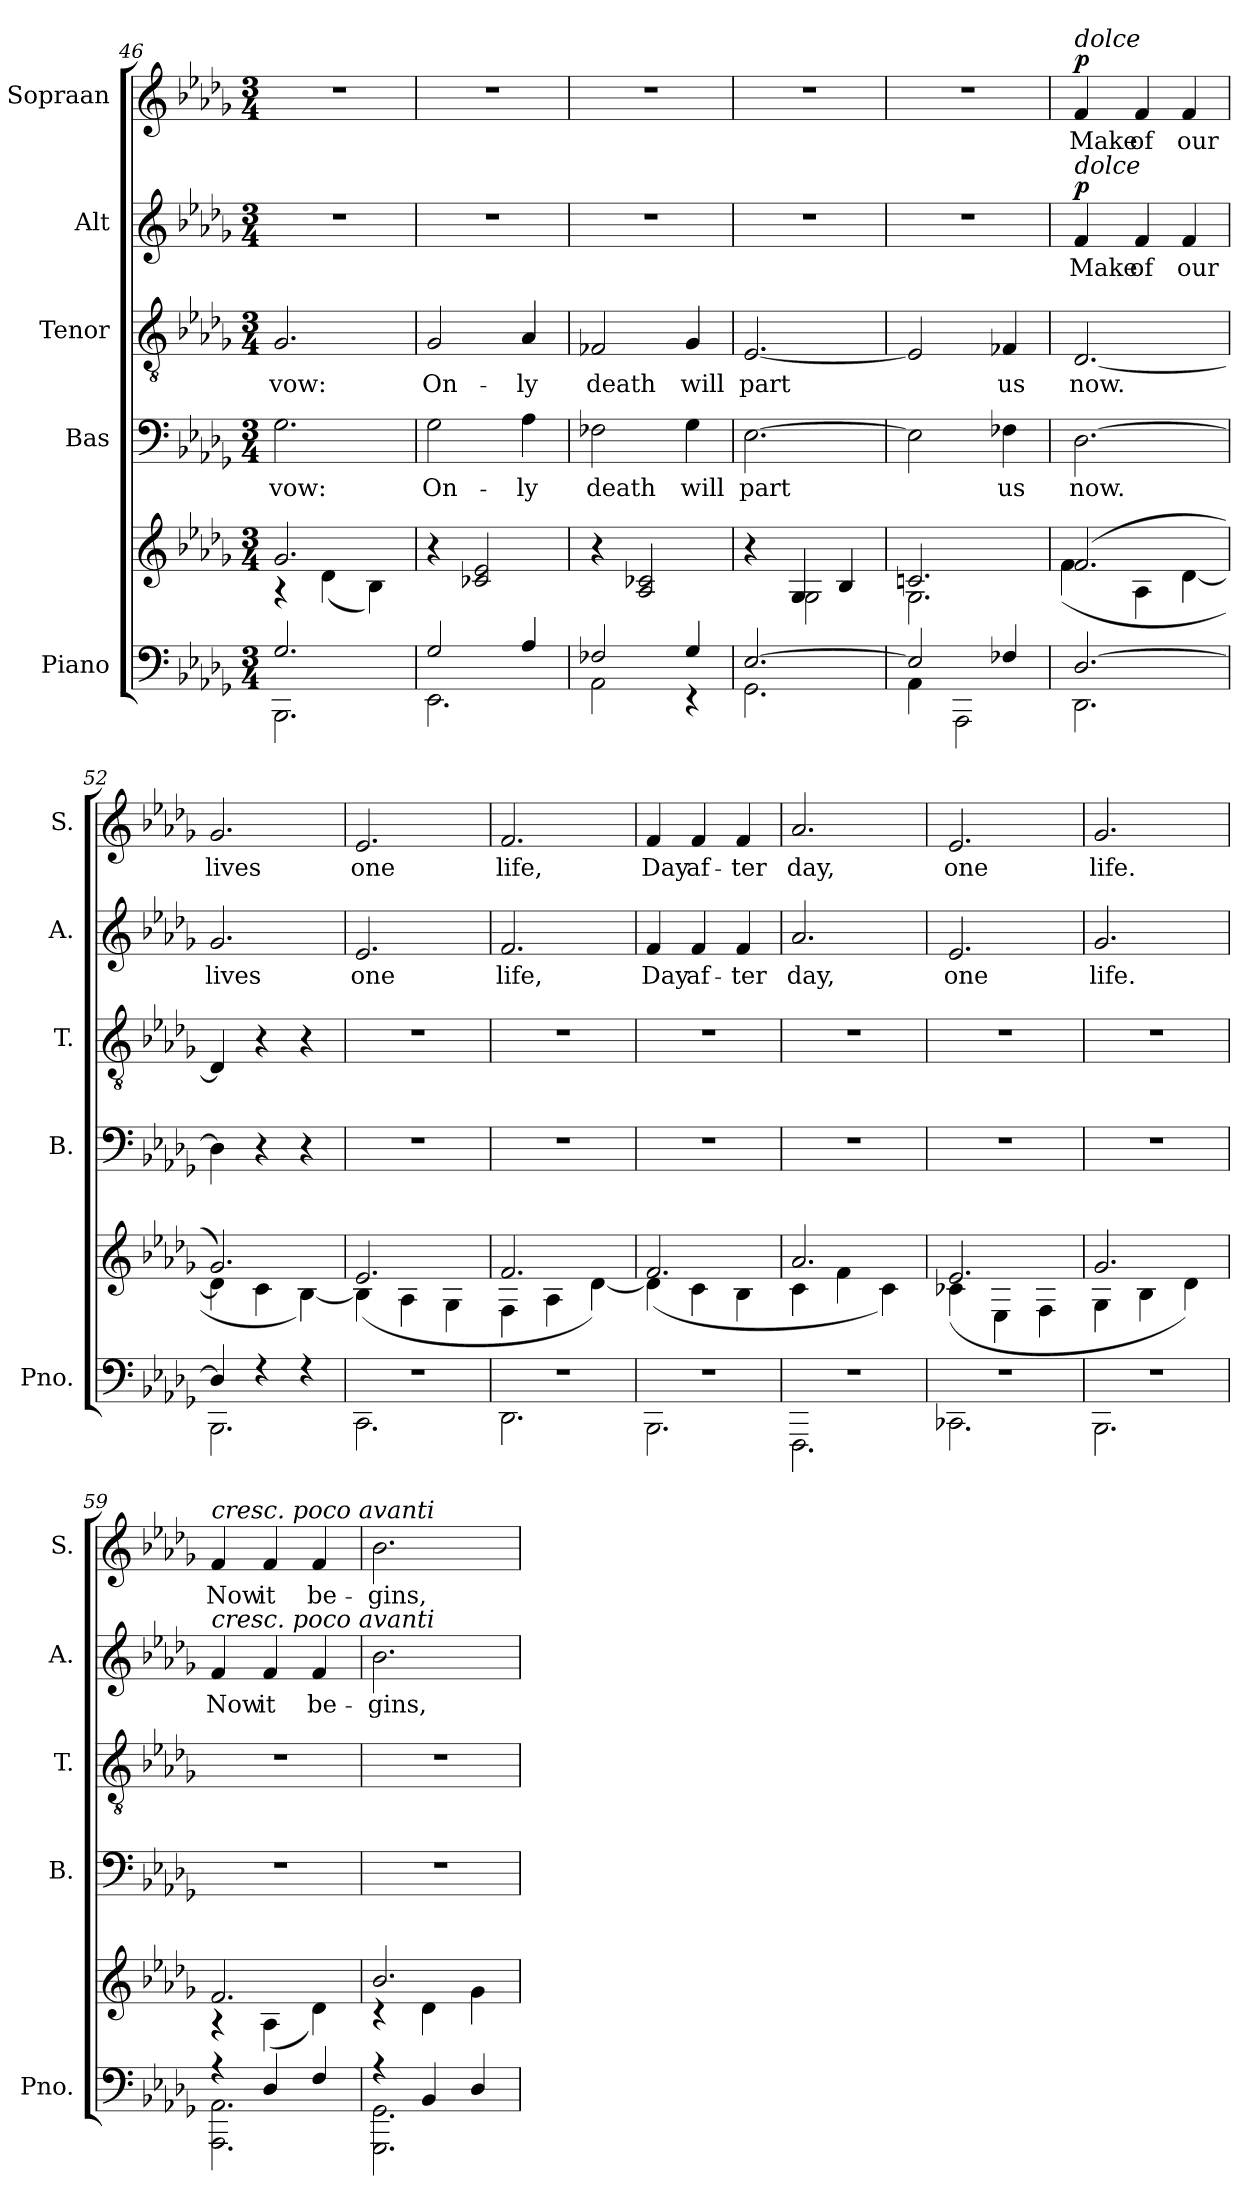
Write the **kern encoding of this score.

**kern	**kern	**kern	**text	**kern	**text	**kern	**text	**dynam	**kern	**text	**dynam
*part5	*part5	*part4	*part4	*part3	*part3	*part2	*part2	*part2	*part1	*part1	*part1
*staff6	*staff5	*staff4	*staff4	*staff3	*staff3	*staff2	*staff2	*staff2	*staff1	*staff1	*staff1
*I"Piano	*	*I"Bas	*	*I"Tenor	*	*I"Alt	*	*	*I"Sopraan	*	*
*I'Pno.	*	*I'B.	*	*I'T.	*	*I'A.	*	*	*I'S.	*	*
*clefF4	*clefG2	*clefF4	*	*clefGv2	*	*clefG2	*	*	*clefG2	*	*
*	*	*	*	*ITrd7c12	*	*	*	*	*	*	*
*k[b-e-a-d-g-]	*k[b-e-a-d-g-]	*k[b-e-a-d-g-]	*	*k[b-e-a-d-g-]	*	*k[b-e-a-d-g-]	*	*	*k[b-e-a-d-g-]	*	*
*D-:	*D-:	*D-:	*	*D-:	*	*D-:	*	*	*D-:	*	*
*M3/4	*M3/4	*M3/4	*	*M3/4	*	*M3/4	*	*	*M3/4	*	*
=46	=46	=46	=46	=46	=46	=46	=46	=46	=46	=46	=46
*^	*^	*	*	*	*	*	*	*	*	*	*
!	!	!	!	!	!LO:LY:b	!	!LO:LY:b	!	!	!	!	!	!
2.G-/	2.BBB-\	2.g-/	4r	2.G-\	vow:	2.GG-/	vow:	2.r	.	.	2.r	.	.
.	.	.	(4d-\	.	.	.	.	.	.	.	.	.	.
.	.	.	4B-\)	.	.	.	.	.	.	.	.	.	.
=47	=47	=47	=47	=47	=47	=47	=47	=47	=47	=47	=47	=47	=47
!	!	!	!	!	!LO:LY:b	!	!LO:LY:b	!	!	!	!	!	!
*	*	*v	*v	*	*	*	*	*	*	*	*	*	*
2G-/	2.EE-\	4r	2G-\	On-	2GG-/	On-	2.r	.	.	2.r	.	.
.	.	2c-X/ 2e-/	.	.	.	.	.	.	.	.	.	.
!	!	!	!	!LO:LY:b	!	!LO:LY:b	!	!	!	!	!	!
4A-/	.	.	4A-\	-ly	4AA-/	-ly	.	.	.	.	.	.
=48	=48	=48	=48	=48	=48	=48	=48	=48	=48	=48	=48	=48
!	!	!	!	!LO:LY:b	!	!LO:LY:b	!	!	!	!	!	!
2F-X/	2AA-\	4r	2F-X\	death	2FF-X/	death	2.r	.	.	2.r	.	.
.	.	2A-/ 2c-X/	.	.	.	.	.	.	.	.	.	.
!	!	!	!	!LO:LY:b	!	!LO:LY:b	!	!	!	!	!	!
4G-/	4r	.	4G-\	will	4GG-/	will	.	.	.	.	.	.
=49	=49	=49	=49	=49	=49	=49	=49	=49	=49	=49	=49	=49
*	*	*^	*	*	*	*	*	*	*	*	*	*
!	!	!	!	!	!LO:LY:b	!	!LO:LY:b	!	!	!	!	!	!
[2.E-/	2.GG-\	4r	4ryy	[2.E-\	part	[2.EE-/	part	2.r	.	.	2.r	.	.
.	.	4G-/	2G-\	.	.	.	.	.	.	.	.	.	.
.	.	4B-/	.	.	.	.	.	.	.	.	.	.	.
=50	=50	=50	=50	=50	=50	=50	=50	=50	=50	=50	=50	=50	=50
2E-/]	4AA-\	2.cn/	2.G-\	2E-\]	.	2EE-/]	.	2.r	.	.	2.r	.	.
.	2AAA-\	.	.	.	.	.	.	.	.	.	.	.	.
!	!	!	!	!	!LO:LY:b	!	!LO:LY:b	!	!	!	!	!	!
4F-X/	.	.	.	4F-X\	us	4FF-X/	us	.	.	.	.	.	.
=51	=51	=51	=51	=51	=51	=51	=51	=51	=51	=51	=51	=51	=51
!	!	!	!	!	!	!	!	!	!	!	!LO:TX:a:i:t=dolce	!	!
!	!	!	!	!	!	!	!	!LO:TX:a:i:t=dolce	!	!	!	!	!
!	!	!	!	!	!LO:LY:b	!	!LO:LY:b	!	!LO:LY:b	!LO:DY:a	!	!LO:LY:b	!LO:DY:a
[2.D-/	2.DD-\	(2.f/	(4f\	[2.D-\	now.	[2.DD-/	now.	4f/	Make	p	4f/	Make	p
!	!	!	!	!	!	!	!	!	!LO:LY:b	!	!	!LO:LY:b	!
.	.	.	4A-\	.	.	.	.	4f/	of	.	4f/	of	.
!	!	!	!	!	!	!	!	!	!LO:LY:b	!	!	!LO:LY:b	!
.	.	.	[4d-\	.	.	.	.	4f/	our	.	4f/	our	.
=52	=52	=52	=52	=52	=52	=52	=52	=52	=52	=52	=52	=52	=52
!	!	!	!	!	!	!	!	!	!LO:LY:b	!	!	!LO:LY:b	!
4D-/]	2.BBB-\	2.g-/)	4d-\]	4D-\]	.	4DD-/]	.	2.g-/	lives	.	2.g-/	lives	.
4r	.	.	4c\	4r	.	4r	.	.	.	.	.	.	.
4r	.	.	[4B-\)	4r	.	4r	.	.	.	.	.	.	.
!!LO:PB:g=z
=53	=53	=53	=53	=53	=53	=53	=53	=53	=53	=53	=53	=53	=53
!	!	!	!	!	!	!	!	!	!LO:LY:b	!	!	!LO:LY:b	!
2.r	2.CC\	2.e-/	(4B-\]	2.r	.	2.r	.	2.e-/	one	.	2.e-/	one	.
.	.	.	4A-\	.	.	.	.	.	.	.	.	.	.
.	.	.	4G-\	.	.	.	.	.	.	.	.	.	.
=54	=54	=54	=54	=54	=54	=54	=54	=54	=54	=54	=54	=54	=54
!	!	!	!	!	!	!	!	!	!LO:LY:b	!	!	!LO:LY:b	!
2.r	2.DD-\	2.f/	4F\	2.r	.	2.r	.	2.f/	life,	.	2.f/	life,	.
.	.	.	4A-\	.	.	.	.	.	.	.	.	.	.
.	.	.	[4d-\)	.	.	.	.	.	.	.	.	.	.
=55	=55	=55	=55	=55	=55	=55	=55	=55	=55	=55	=55	=55	=55
!	!	!	!	!	!	!	!	!	!LO:LY:b	!	!	!LO:LY:b	!
2.r	2.BBB-\	2.f/	(4d-\]	2.r	.	2.r	.	4f/	Day	.	4f/	Day	.
!	!	!	!	!	!	!	!	!	!LO:LY:b	!	!	!LO:LY:b	!
.	.	.	4c\	.	.	.	.	4f/	af-	.	4f/	af-	.
!	!	!	!	!	!	!	!	!	!LO:LY:b	!	!	!LO:LY:b	!
.	.	.	4B-\	.	.	.	.	4f/	-ter	.	4f/	-ter	.
=56	=56	=56	=56	=56	=56	=56	=56	=56	=56	=56	=56	=56	=56
!	!	!	!	!	!	!	!	!	!LO:LY:b	!	!	!LO:LY:b	!
2.r	2.FFF\	2.a-/	4c\	2.r	.	2.r	.	2.a-/	day,	.	2.a-/	day,	.
.	.	.	4f\	.	.	.	.	.	.	.	.	.	.
.	.	.	4c\)	.	.	.	.	.	.	.	.	.	.
=57	=57	=57	=57	=57	=57	=57	=57	=57	=57	=57	=57	=57	=57
!	!	!	!	!	!	!	!	!	!LO:LY:b	!	!	!LO:LY:b	!
2.r	2.CC-X\	2.e-/	(4c-X\	2.r	.	2.r	.	2.e-/	one	.	2.e-/	one	.
.	.	.	4E-\	.	.	.	.	.	.	.	.	.	.
.	.	.	4F\	.	.	.	.	.	.	.	.	.	.
=58	=58	=58	=58	=58	=58	=58	=58	=58	=58	=58	=58	=58	=58
!	!	!	!	!	!	!	!	!	!LO:LY:b	!	!	!LO:LY:b	!
2.r	2.BBB-\	2.g-/	4G-\	2.r	.	2.r	.	2.g-/	life.	.	2.g-/	life.	.
.	.	.	4B-\	.	.	.	.	.	.	.	.	.	.
.	.	.	4d-\)	.	.	.	.	.	.	.	.	.	.
=59	=59	=59	=59	=59	=59	=59	=59	=59	=59	=59	=59	=59	=59
!	!	!	!	!	!	!	!	!	!	!	!LO:TX:a:i:t=cresc. poco avanti	!	!
!	!	!	!	!	!	!	!	!LO:TX:a:i:t=cresc. poco avanti	!	!	!	!	!
!	!	!	!	!	!	!	!	!	!LO:LY:b	!	!	!LO:LY:b	!
4r	2.AAA-\ 2.AA-\	2.f/	4r	2.r	.	2.r	.	4f/	Now	.	4f/	Now	.
!	!	!	!	!	!	!	!	!	!LO:LY:b	!	!	!LO:LY:b	!
4D-/	.	.	(4A-\	.	.	.	.	4f/	it	.	4f/	it	.
!	!	!	!	!	!	!	!	!	!LO:LY:b	!	!	!LO:LY:b	!
4F/	.	.	4d-\)	.	.	.	.	4f/	be-	.	4f/	be-	.
=60	=60	=60	=60	=60	=60	=60	=60	=60	=60	=60	=60	=60	=60
!	!	!	!	!	!	!	!	!	!LO:LY:b	!	!	!LO:LY:b	!
4r	2.GGG-\ 2.GG-\	2.b-/	4r	2.r	.	2.r	.	2.b-\	-gins,	.	2.b-\	-gins,	.
4BB-/	.	.	4d-\	.	.	.	.	.	.	.	.	.	.
4D-/	.	.	4g-\	.	.	.	.	.	.	.	.	.	.
*v	*v	*	*	*	*	*	*	*	*	*	*	*	*
*	*v	*v	*	*	*	*	*	*	*	*	*	*
=	=	=	=	=	=	=	=	=	=	=	=
*-	*-	*-	*-	*-	*-	*-	*-	*-	*-	*-	*-
